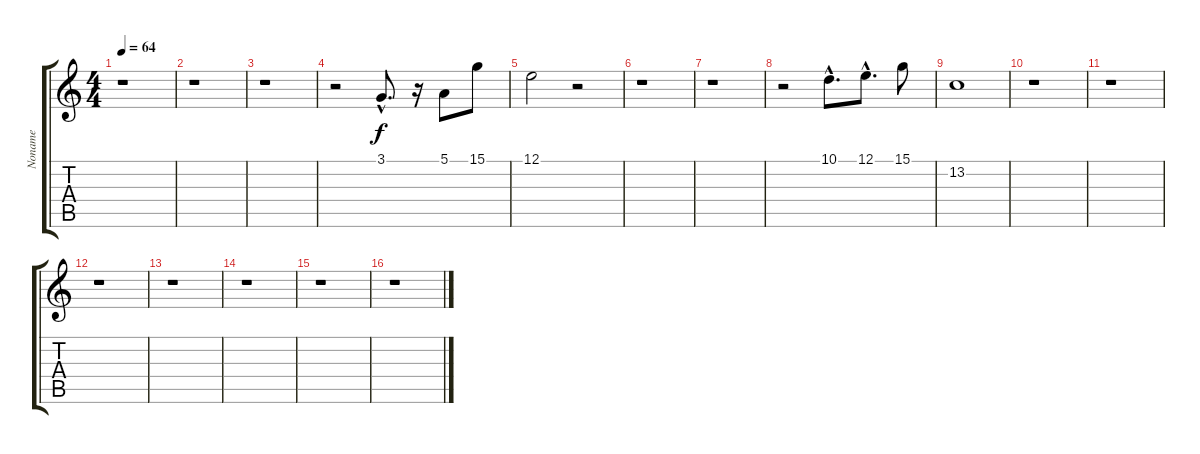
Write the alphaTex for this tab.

\track ("Noname" "Noname") {instrument pad1newage}
\staff {score tabs}
\tuning (E4 B3 G3 D3 A2 E2) {hide}
\ts (4 4)
\tempo 64
\clef g2
\ks c
r.1{dy f} |
r.1 |
r.1 |
r.2 3.1{hac}.8{d} r.16 5.1.8 15.1.8 |
12.1.2 r.2 |
r.1 |
r.1 |
r.2 10.1{hac}.8{d} 12.1{hac}.8{d} 15.1.8 |
13.2.1 |
r.1 |
r.1 |
r.1 |
r.1 |
r.1 |
r.1 |
r.1
